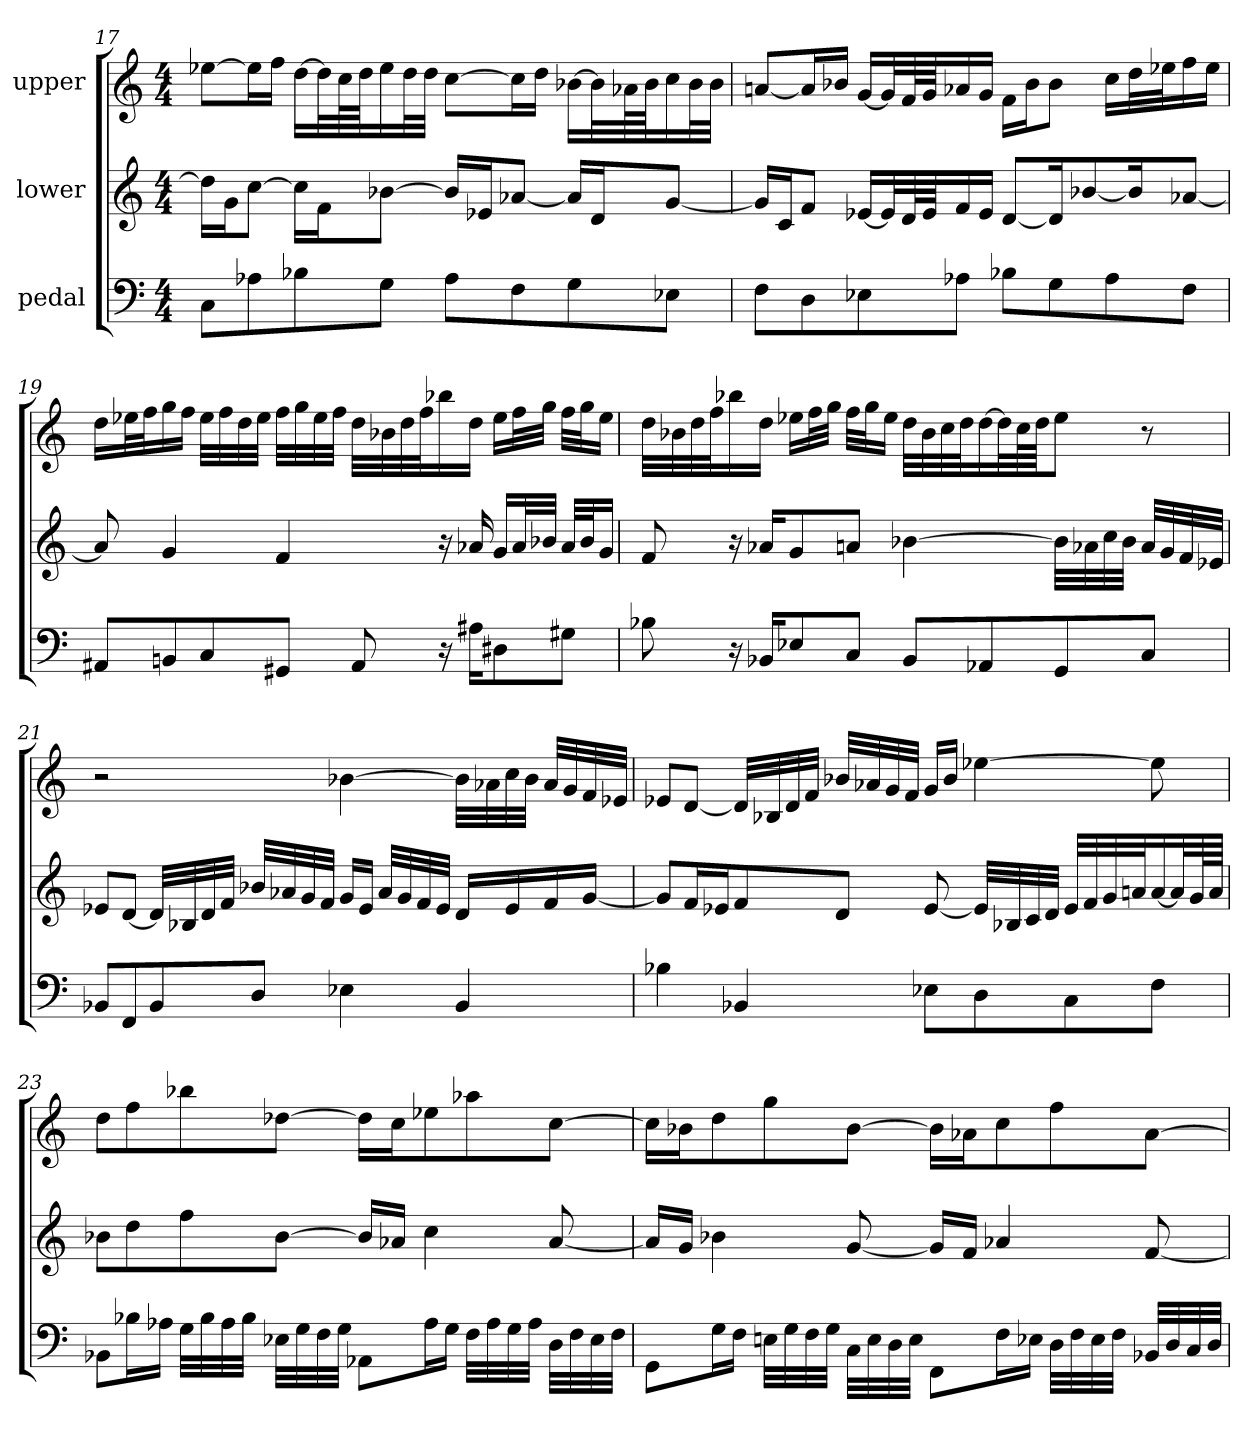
**kern	**kern	**kern
*part3	*part2	*part1
*staff3	*staff2	*staff1
*I"pedal	*I"lower	*I"upper
!!LO:LB:g=z
*clefF4	*clefG2	*clefG2
*M4/4	*M4/4	*M4/4
=17	=17	=17
8C\L	16dd\LL]	[8ee-\L
.	16g\J	.
8A-\	[8cc\J	16ee-\L]
.	.	16ff\JJ
8B-\	16cc\LL]	[16dd\LL
.	16f\J	32dd\L]
.	.	64cc\L
.	.	64dd\JJ
8G\J	[8b-\J	16ee-\
.	.	32dd\L
.	.	32dd\JJJ
8A-\L	16b-/LL]	[8cc\L
.	16e-/J	.
8F\	[8a-/J	16cc\L]
.	.	16dd\JJ
8G\	16a-/LL]	[16b-\LL
.	16d/J	32b-\L]
.	.	64a-\L
.	.	64b-\JJ
8E-\J	[8g/J	16cc\
.	.	32b-\L
.	.	32b-\JJJ
=18	=18	=18
8F\L	16g/LL]	[8an/L
.	16c/J	.
8D\	8f/J	16a/L]
.	.	16b-/JJ
8E-\	[16e-/LL	[16g/LL
.	32e-/L]	32g/L]
.	64d/L	64f/L
.	64e-/JJ	64g/JJ
8A-\J	16f/	16a-/
.	16e-/JJ	16g/JJ
8B-\L	[8d/L	16f\LL
.	.	16b-\J
8G\	16d/k]	8b-\J
.	[8b-/	.
8A-\	.	16cc\LL
.	16b-/k]	32dd\L
.	.	32ee-\J
8F\J	[8a-/J	16ff\
.	.	16ee-\JJ
!!LO:PB:g=z
=19	=19	=19
8AA#/L	8a-/]	16dd\LL
.	.	32ee-\L
.	.	32ff\J
8BBn/	4g/	16gg\
.	.	16ff\JJ
8C/	.	32ee-\LLL
.	.	32ff\
.	.	32dd\
.	.	32ee-\JJJ
8GG#/J	4f/	32ff\LLL
.	.	32gg\
.	.	32ee-\
.	.	32ff\JJJ
8AA#/	.	32dd\LLL
.	.	32b-\
.	.	32dd\
.	.	32ff\J
16r	16r	16bb-\
16A#\KL	16a-/	16dd\JJ
8D#\	16g/LL	16ee-\LL
.	32a-/L	32ff\L
.	32b-/JJJ	32gg\JJJ
8G#\J	32a-/LLL	32ff\LLL
.	32b-/J	32gg\J
.	16g/JJ	16ee-\JJ
!!LO:LB:g=z
=20	=20	=20
8B-\	8f/	32dd\LLL
.	.	32b-\
.	.	32dd\
.	.	32ff\J
16r	16r	16bb-\
16BB-/KL	16a-/KL	16dd\JJ
8E-/	8g/	16ee-\LL
.	.	32ff\L
.	.	32gg\JJJ
8C/J	8an/J	32ff\LLL
.	.	32gg\J
.	.	16ee-\JJ
8BB-/L	[4b-\	32dd\LLL
.	.	32b-\
.	.	32cc\
.	.	32dd\J
8AA-/	.	[16dd\
.	.	32dd\L]
.	.	64cc\L
.	.	64dd\JJJ
8GG/	32b-\LLL]	8ee-\J
.	32a-\	.
.	32cc\	.
.	32b-\JJJ	.
8C/J	32a-/LLL	8r
.	32g/	.
.	32f/	.
.	32e-/JJJ	.
!!LO:LB:g=z
=21	=21	=21
8BB-/L	8e-/L	2r
8FF/	[8d/J	.
8BB-/	32d/LLL]	.
.	32B-/	.
.	32d/	.
.	32f/JJJ	.
8D/J	32b-/LLL	.
.	32a-/	.
.	32g/	.
.	32f/JJJ	.
4E-\	16g/LL	[4b-\
.	16e-/JJ	.
.	32a-/LLL	.
.	32g/	.
.	32f/	.
.	32e-/JJJ	.
4BB-/	16d/LL	32b-\LLL]
.	.	32a-\
.	16e-/	32cc\
.	.	32b-\JJJ
.	16f/	32a-/LLL
.	.	32g/
.	[16g/JJ	32f/
.	.	32e-/JJJ
!!LO:LB:g=z
=22	=22	=22
4B-\	8g/L]	8e-/L
.	16f/L	[8d/J
.	16e-/J	.
4BB-/	8f/	32d/LLL]
.	.	32B-/
.	.	32d/
.	.	32f/JJJ
.	8d/J	32b-/LLL
.	.	32a-/
.	.	32g/
.	.	32f/JJJ
8E-\L	[8e-/	16g/LL
.	.	16b-/JJ
8D\	32e-/LLL]	[4ee-\
.	32B-/	.
.	32c/	.
.	32d/JJJ	.
8C\	32e-/LLL	.
.	32f/	.
.	32g/	.
.	32an/J	.
8F\J	[16a/	8ee-\]
.	32a/L]	.
.	64g/L	.
.	64a/JJJJ	.
!!LO:PB:g=z
=23	=23	=23
8BB-\L	8b-\L	8dd\L
16B-\L	8dd\	8ff\
16A-\JJ	.	.
32G\LLL	8ff\	8bb-\
32B-\	.	.
32A-\	.	.
32B-\JJJ	.	.
32E-\LLL	[8b-\J	[8dd-\J
32G\	.	.
32F\	.	.
32G\JJJ	.	.
8AA-\L	16b-/LL]	16dd-\LL]
.	16a-/JJ	16cc\J
16A-\L	4cc\	8ee-\
16G\JJ	.	.
32F\LLL	.	8aa-\
32A-\	.	.
32G\	.	.
32A-\JJJ	.	.
32D\LLL	[8a-/	[8cc\J
32F\	.	.
32E-\	.	.
32F\JJJ	.	.
!!LO:LB:g=z
=24	=24	=24
8GG\L	16a-/LL]	16cc\LL]
.	16g/JJ	16b-\J
16G\L	4b-\	8dd\
16F\JJ	.	.
32En\LLL	.	8gg\
32G\	.	.
32F\	.	.
32G\JJJ	.	.
32C\LLL	[8g/	[8b-\J
32E\	.	.
32D\	.	.
32E\JJJ	.	.
8FF\L	16g/LL]	16b-\LL]
.	16f/JJ	16a-\J
16F\L	4a-/	8cc\
16E-\JJ	.	.
32D\LLL	.	8ff\
32F\	.	.
32E-\	.	.
32F\JJJ	.	.
32BB-/LLL	[8f/	[8a-\J
32D/	.	.
32C/	.	.
32D/JJJ	.	.
=	=	=
*-	*-	*-
